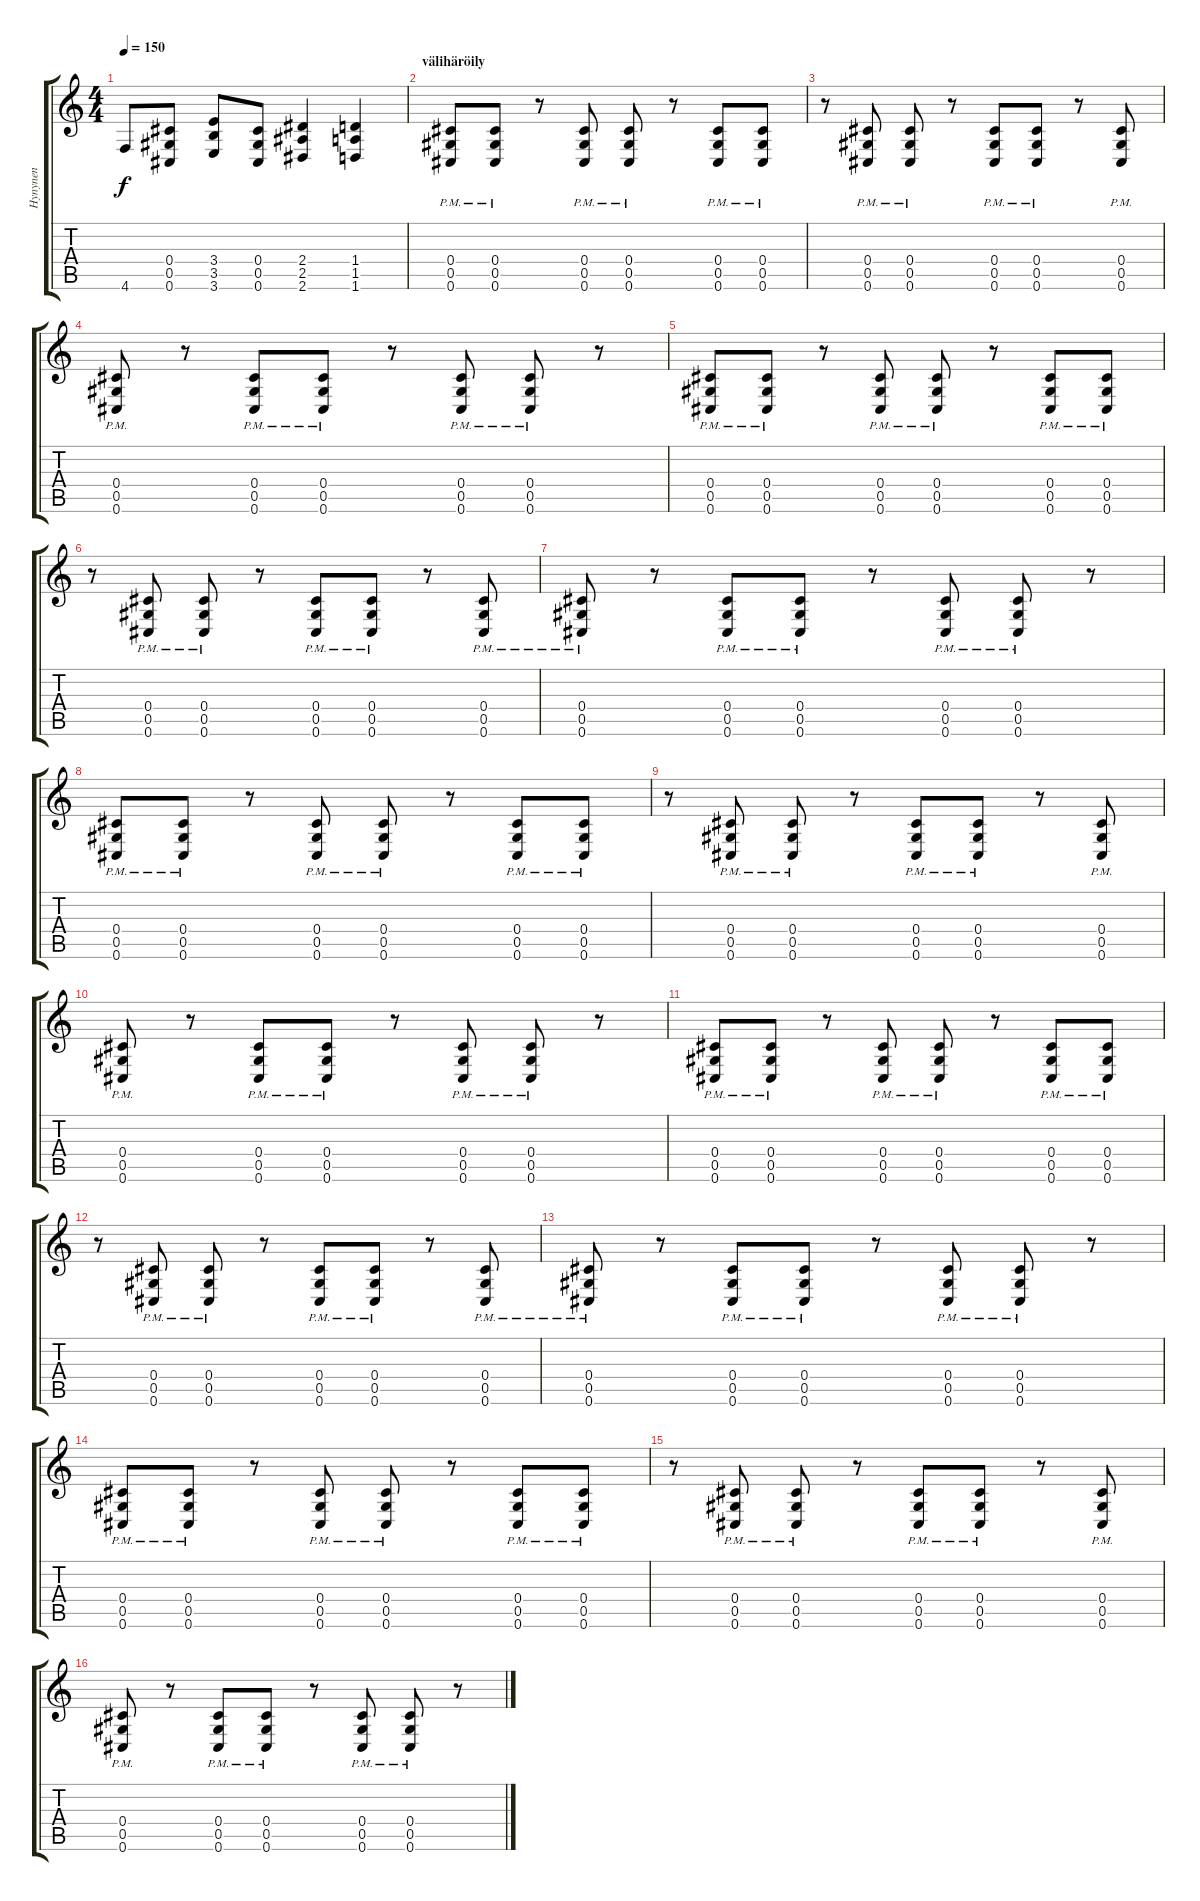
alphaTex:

\track ("Hynynen" "Hynynen") {instrument distortionguitar}
\staff {score tabs}
\tuning (Eb4 Bb3 Gb3 Db3 Ab2 Db2) {hide}
\ts (4 4)
\tempo 150
\clef g2
\ks c
4.6{t}.8{dy f} (0.4 0.5 0.6).8 (3.4 3.5 3.6).8 (0.4 0.5 0.6).8 (2.4 2.5 2.6).4 (1.4 1.5 1.6).4 |
\section ("" "välihäröily")
(0.4{pm} 0.5{pm} 0.6{pm}).8 (0.4{pm} 0.5{pm} 0.6{pm}).8 r.8 (0.4{pm} 0.5{pm} 0.6{pm}).8 (0.4{pm} 0.5{pm} 0.6{pm}).8 r.8 (0.4{pm} 0.5{pm} 0.6{pm}).8 (0.4{pm} 0.5{pm} 0.6{pm}).8 |
r.8 (0.4{pm} 0.5{pm} 0.6{pm}).8 (0.4{pm} 0.5{pm} 0.6{pm}).8 r.8 (0.4{pm} 0.5{pm} 0.6{pm}).8 (0.4{pm} 0.5{pm} 0.6{pm}).8 r.8 (0.4{pm} 0.5{pm} 0.6{pm}).8 |
(0.4{pm} 0.5{pm} 0.6{pm}).8 r.8 (0.4{pm} 0.5{pm} 0.6{pm}).8 (0.4{pm} 0.5{pm} 0.6{pm}).8 r.8 (0.4{pm} 0.5{pm} 0.6{pm}).8 (0.4{pm} 0.5{pm} 0.6{pm}).8 r.8 |
(0.4{pm} 0.5{pm} 0.6{pm}).8 (0.4{pm} 0.5{pm} 0.6{pm}).8 r.8 (0.4{pm} 0.5{pm} 0.6{pm}).8 (0.4{pm} 0.5{pm} 0.6{pm}).8 r.8 (0.4{pm} 0.5{pm} 0.6{pm}).8 (0.4{pm} 0.5{pm} 0.6{pm}).8 |
r.8 (0.4{pm} 0.5{pm} 0.6{pm}).8 (0.4{pm} 0.5{pm} 0.6{pm}).8 r.8 (0.4{pm} 0.5{pm} 0.6{pm}).8 (0.4{pm} 0.5{pm} 0.6{pm}).8 r.8 (0.4{pm} 0.5{pm} 0.6{pm}).8 |
(0.4{pm} 0.5{pm} 0.6{pm}).8 r.8 (0.4{pm} 0.5{pm} 0.6{pm}).8 (0.4{pm} 0.5{pm} 0.6{pm}).8 r.8 (0.4{pm} 0.5{pm} 0.6{pm}).8 (0.4{pm} 0.5{pm} 0.6{pm}).8 r.8 |
(0.4{pm} 0.5{pm} 0.6{pm}).8 (0.4{pm} 0.5{pm} 0.6{pm}).8 r.8 (0.4{pm} 0.5{pm} 0.6{pm}).8 (0.4{pm} 0.5{pm} 0.6{pm}).8 r.8 (0.4{pm} 0.5{pm} 0.6{pm}).8 (0.4{pm} 0.5{pm} 0.6{pm}).8 |
r.8 (0.4{pm} 0.5{pm} 0.6{pm}).8 (0.4{pm} 0.5{pm} 0.6{pm}).8 r.8 (0.4{pm} 0.5{pm} 0.6{pm}).8 (0.4{pm} 0.5{pm} 0.6{pm}).8 r.8 (0.4{pm} 0.5{pm} 0.6{pm}).8 |
(0.4{pm} 0.5{pm} 0.6{pm}).8 r.8 (0.4{pm} 0.5{pm} 0.6{pm}).8 (0.4{pm} 0.5{pm} 0.6{pm}).8 r.8 (0.4{pm} 0.5{pm} 0.6{pm}).8 (0.4{pm} 0.5{pm} 0.6{pm}).8 r.8 |
(0.4{pm} 0.5{pm} 0.6{pm}).8 (0.4{pm} 0.5{pm} 0.6{pm}).8 r.8 (0.4{pm} 0.5{pm} 0.6{pm}).8 (0.4{pm} 0.5{pm} 0.6{pm}).8 r.8 (0.4{pm} 0.5{pm} 0.6{pm}).8 (0.4{pm} 0.5{pm} 0.6{pm}).8 |
r.8 (0.4{pm} 0.5{pm} 0.6{pm}).8 (0.4{pm} 0.5{pm} 0.6{pm}).8 r.8 (0.4{pm} 0.5{pm} 0.6{pm}).8 (0.4{pm} 0.5{pm} 0.6{pm}).8 r.8 (0.4{pm} 0.5{pm} 0.6{pm}).8 |
(0.4{pm} 0.5{pm} 0.6{pm}).8 r.8 (0.4{pm} 0.5{pm} 0.6{pm}).8 (0.4{pm} 0.5{pm} 0.6{pm}).8 r.8 (0.4{pm} 0.5{pm} 0.6{pm}).8 (0.4{pm} 0.5{pm} 0.6{pm}).8 r.8 |
(0.4{pm} 0.5{pm} 0.6{pm}).8 (0.4{pm} 0.5{pm} 0.6{pm}).8 r.8 (0.4{pm} 0.5{pm} 0.6{pm}).8 (0.4{pm} 0.5{pm} 0.6{pm}).8 r.8 (0.4{pm} 0.5{pm} 0.6{pm}).8 (0.4{pm} 0.5{pm} 0.6{pm}).8 |
r.8 (0.4{pm} 0.5{pm} 0.6{pm}).8 (0.4{pm} 0.5{pm} 0.6{pm}).8 r.8 (0.4{pm} 0.5{pm} 0.6{pm}).8 (0.4{pm} 0.5{pm} 0.6{pm}).8 r.8 (0.4{pm} 0.5{pm} 0.6{pm}).8 |
(0.4{pm} 0.5{pm} 0.6{pm}).8 r.8 (0.4{pm} 0.5{pm} 0.6{pm}).8 (0.4{pm} 0.5{pm} 0.6{pm}).8 r.8 (0.4{pm} 0.5{pm} 0.6{pm}).8 (0.4{pm} 0.5{pm} 0.6{pm}).8 r.8
